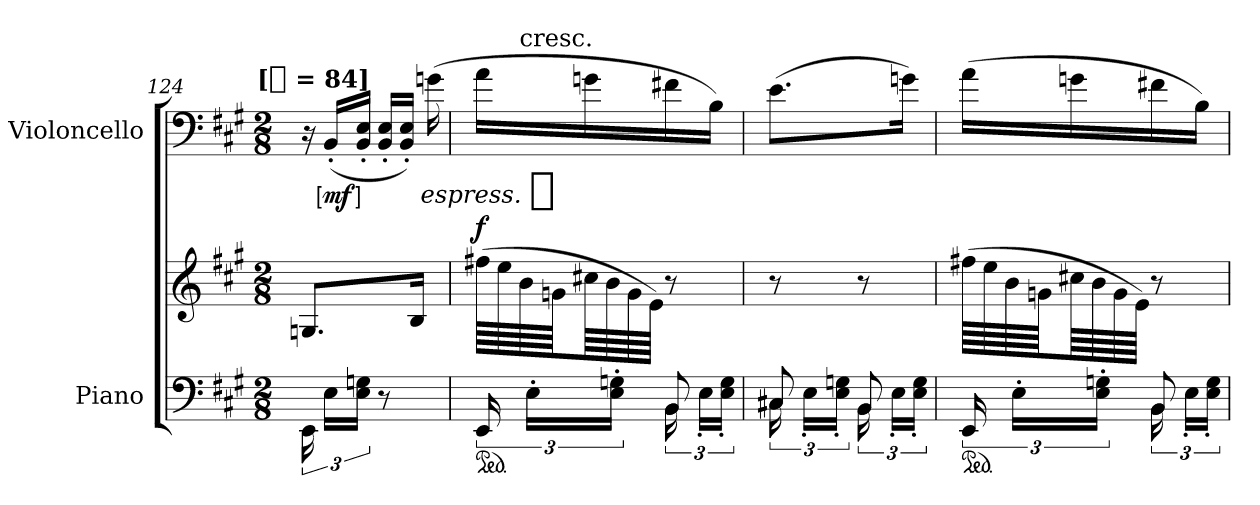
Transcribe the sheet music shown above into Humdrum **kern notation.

**kern	**kern	**dynam	**kern	**dynam
*part2	*part2	*part2	*part1	*part1
*staff3	*staff2	*staff2/3	*staff1	*staff1
*I"Piano	*	*	*I"Violoncello	*
*I'Pno	*	*	*I'Vc.	*
*clefF4	*clefG2	*	*clefF4	*
*k[f#c#g#]	*k[f#c#g#]	*	*k[f#c#g#]	*
*A:	*A:	*	*A:	*
!!LO:TX:omd:t=[[8th] = 84]
*M2/8	*M2/8	*	*M2/8	*
*MM42	*MM42	*	*MM42	*
*	*	*	*Xtuplet	*
=124	=124	=124	=124	=124
24EE\	8.Gn/L	.	24r	.
!	!	!	!	!LO:DY:ed=brack
24E\LL	.	.	(24BB'LL	mf
24E\ 24Gn\JJ	.	.	24BB' 24E'JJ	.
8r	.	.	24BB' 24E'LL	.
.	.	.	24BB' 24E'JJ)	.
.	16B/Jk	.	.	.
!	!	!	!	!LO:DY:t=espress. %s
.	.	.	(24gn	f
=125	=125	=125	=125	=125
*^	*	*	*	*
!	!	!	!LO:DY:a	!	!
*	*	*	*	*^	*
*ped	*	*	*	*	*	*
8ryy	24EE	(64ff#XLLLL	f	16aLL	32ryy	.
.	.	64ee	.	.	.	.
!	!	!	!	!	!LO:TX:t=cresc.	!
.	.	64b	.	.	8..ryy	.
.	24E'LL	.	.	.	.	.
.	.	64gnJJJ	.	.	.	.
.	.	64cc#XLLL	.	16gn	.	.
.	.	64b	.	.	.	.
.	24E' 24Gn'JJ	.	.	.	.	.
.	.	64g	.	.	.	.
.	.	64eJJJJ)	.	.	.	.
8BB/	24BB\	8r	.	16f#X	.	.
.	24E'\LL	.	.	.	.	.
.	.	.	.	16BJJ)	.	.
.	24E' 24G'JJ	.	.	.	.	.
*	*	*	*	*v	*v	*
=126	=126	=126	=126	=126	=126
8C#X/	24C#X\	8r	.	(8.eL	.
.	24E'\LL	.	.	.	.
.	24E' 24Gn'JJ	.	.	.	.
8BB/	24BB\	8r	.	.	.
.	24E'\LL	.	.	.	.
.	.	.	.	16gnJk)	.
.	24E' 24G'JJ	.	.	.	.
=127	=127	=127	=127	=127	=127
*ped	*	*	*	*	*
8ryy	24EE	(64ff#XLLLL	.	(16aLL	.
.	.	64ee	.	.	.
.	.	64b	.	.	.
.	24E'LL	.	.	.	.
.	.	64gnJJJ	.	.	.
.	.	64cc#XLLL	.	16gn	.
.	.	64b	.	.	.
.	24E' 24Gn'JJ	.	.	.	.
.	.	64g	.	.	.
.	.	64eJJJJ)	.	.	.
8BB/	24BB\	8r	.	16f#X	.
.	24E'\LL	.	.	.	.
.	.	.	.	16BJJ)	.
.	24E' 24G'JJ	.	.	.	.
*v	*v	*	*	*	*
=	=	=	=	=
*-	*-	*-	*-	*-
